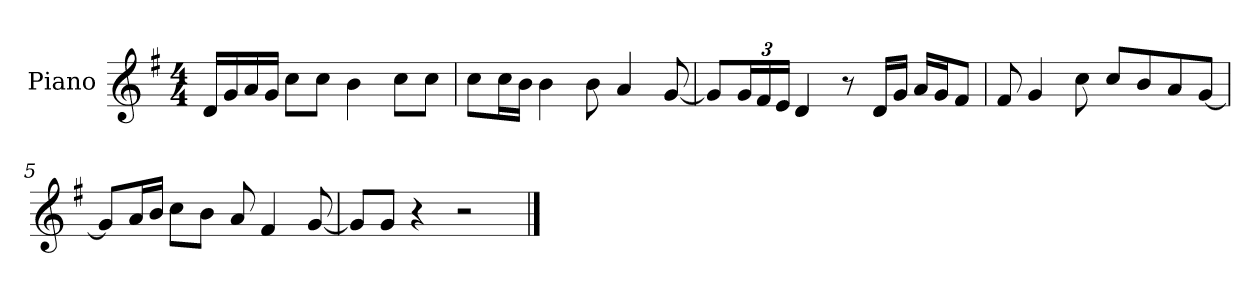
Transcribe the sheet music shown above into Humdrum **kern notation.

**kern
*part1
*staff1
*I"Piano
*I'P-no
*clefG2
*k[f#]
*M4/4
*MM90
=1
16d/LL
16g/
16a/
16g/JJ
8cc\L
8cc\J
4b\
8cc\L
8cc\J
=2
8cc\L
16cc\L
16b\JJ
4b\
8b\
4a/
[8g/
=3
8g/L]
*Xbrackettup
24g/L
24f#/
24e/JJ
4d/
8r
16d/LL
16g/JJ
16a/LL
16g/J
8f#/J
=4
8f#/
4g/
8cc\
8cc/L
8b/
8a/
[8g/J
!!LO:LB:g=z
=5
8g/L]
16a/L
16b/JJ
8cc\L
8b\J
8a/
4f#/
[8g/
=6
8g/L]
8g/J
4r
2r
==
*-
